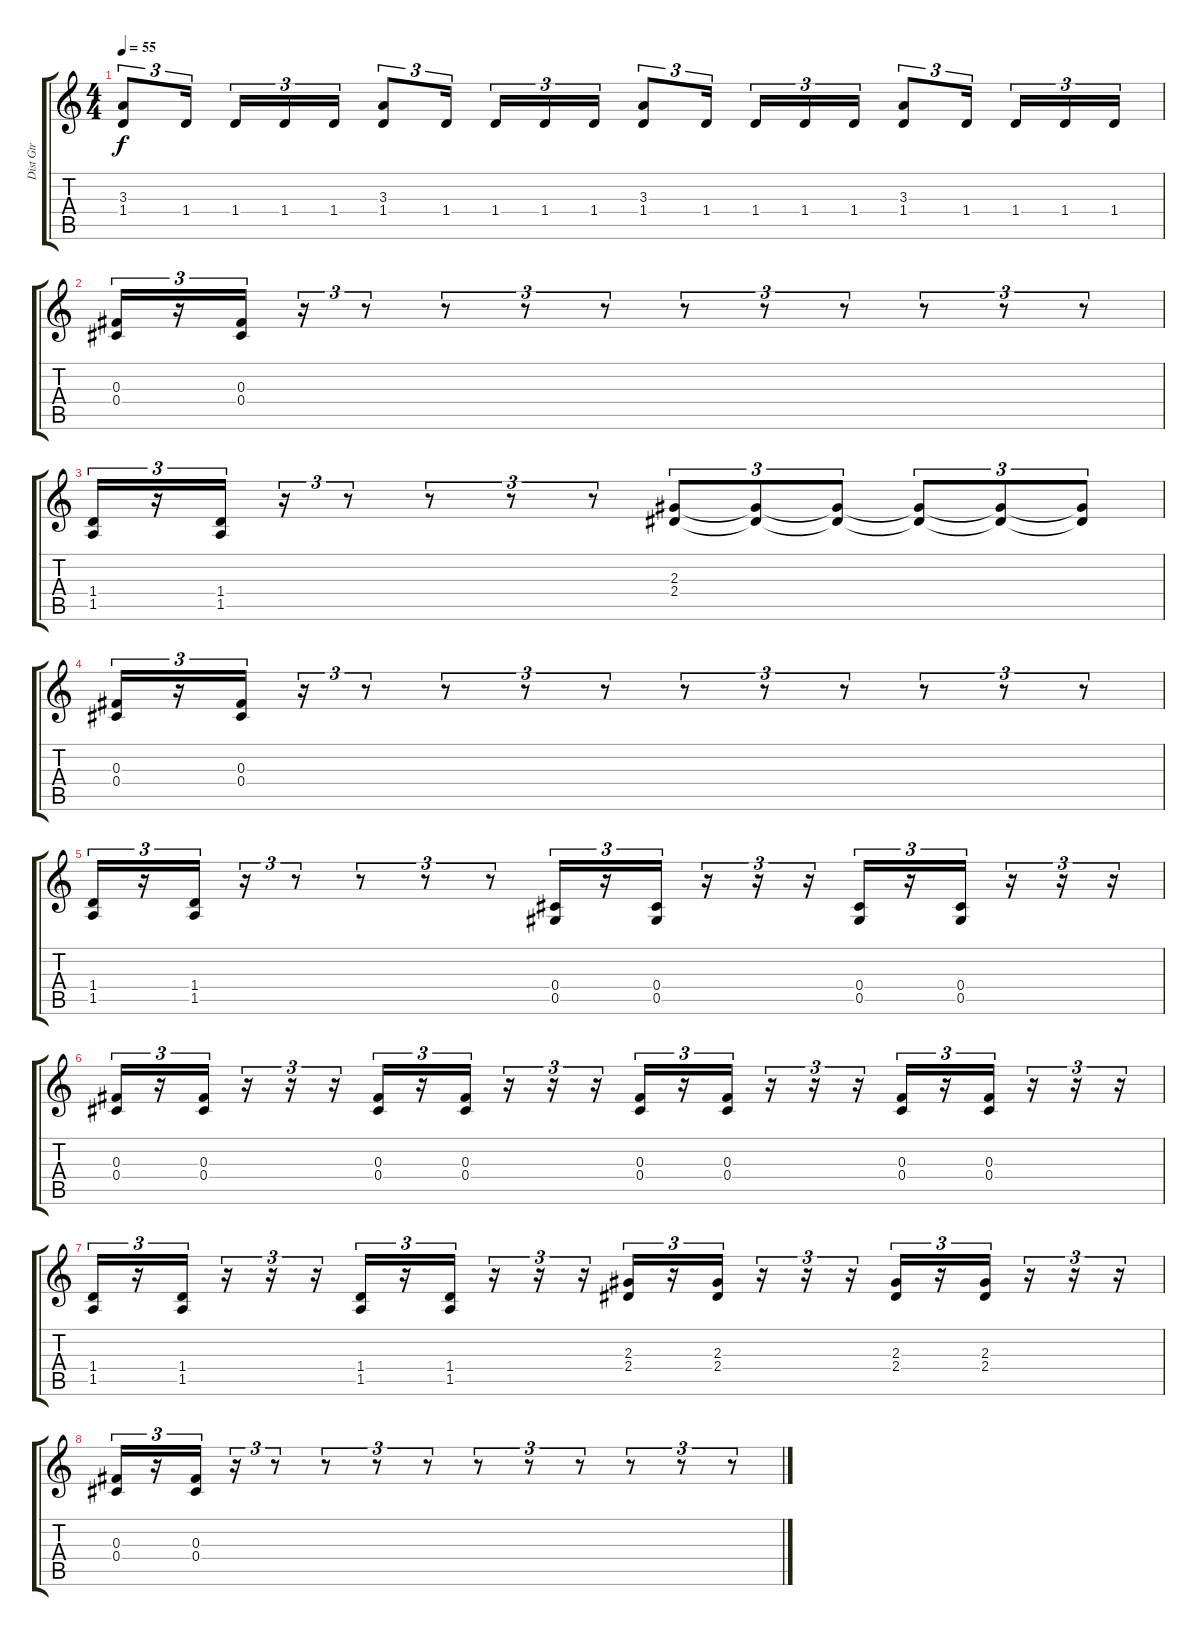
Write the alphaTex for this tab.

\track ("Dist Gtr" "Dist Gtr") {instrument distortionguitar}
\staff {score tabs}
\tuning (Eb4 Bb3 Gb3 Db3 Ab2 Db2) {hide}
\ts (4 4)
\tempo 55
\clef g2
\ks c
(3.3 1.4).8{tu (3 2) dy f} 1.4.16{tu (3 2)} 1.4.16{tu (3 2)} 1.4.16{tu (3 2)} 1.4.16{tu (3 2)} (3.3 1.4).8{tu (3 2)} 1.4.16{tu (3 2)} 1.4.16{tu (3 2)} 1.4.16{tu (3 2)} 1.4.16{tu (3 2)} (3.3 1.4).8{tu (3 2)} 1.4.16{tu (3 2)} 1.4.16{tu (3 2)} 1.4.16{tu (3 2)} 1.4.16{tu (3 2)} (3.3 1.4).8{tu (3 2)} 1.4.16{tu (3 2)} 1.4.16{tu (3 2)} 1.4.16{tu (3 2)} 1.4.16{tu (3 2)} |
(0.3 0.4).16{tu (3 2)} r.16{tu (3 2)} (0.3 0.4).16{tu (3 2)} r.16{tu (3 2)} r.8{tu (3 2)} r.8{tu (3 2)} r.8{tu (3 2)} r.8{tu (3 2)} r.8{tu (3 2)} r.8{tu (3 2)} r.8{tu (3 2)} r.8{tu (3 2)} r.8{tu (3 2)} r.8{tu (3 2)} |
(1.4 1.5).16{tu (3 2)} r.16{tu (3 2)} (1.4 1.5).16{tu (3 2)} r.16{tu (3 2)} r.8{tu (3 2)} r.8{tu (3 2)} r.8{tu (3 2)} r.8{tu (3 2)} (2.3 2.4).8{tu (3 2)} (2.3{t} 2.4{t}).8{tu (3 2)} (2.3{t} 2.4{t}).8{tu (3 2)} (2.3{t} 2.4{t}).8{tu (3 2)} (2.3{t} 2.4{t}).8{tu (3 2)} (2.3{t} 2.4{t}).8{tu (3 2)} |
(0.3 0.4).16{tu (3 2)} r.16{tu (3 2)} (0.3 0.4).16{tu (3 2)} r.16{tu (3 2)} r.8{tu (3 2)} r.8{tu (3 2)} r.8{tu (3 2)} r.8{tu (3 2)} r.8{tu (3 2)} r.8{tu (3 2)} r.8{tu (3 2)} r.8{tu (3 2)} r.8{tu (3 2)} r.8{tu (3 2)} |
(1.4 1.5).16{tu (3 2)} r.16{tu (3 2)} (1.4 1.5).16{tu (3 2)} r.16{tu (3 2)} r.8{tu (3 2)} r.8{tu (3 2)} r.8{tu (3 2)} r.8{tu (3 2)} (0.4 0.5).16{tu (3 2)} r.16{tu (3 2)} (0.4 0.5).16{tu (3 2)} r.16{tu (3 2)} r.16{tu (3 2)} r.16{tu (3 2)} (0.4 0.5).16{tu (3 2)} r.16{tu (3 2)} (0.4 0.5).16{tu (3 2)} r.16{tu (3 2)} r.16{tu (3 2)} r.16{tu (3 2)} |
(0.3 0.4).16{tu (3 2)} r.16{tu (3 2)} (0.3 0.4).16{tu (3 2)} r.16{tu (3 2)} r.16{tu (3 2)} r.16{tu (3 2)} (0.3 0.4).16{tu (3 2)} r.16{tu (3 2)} (0.3 0.4).16{tu (3 2)} r.16{tu (3 2)} r.16{tu (3 2)} r.16{tu (3 2)} (0.3 0.4).16{tu (3 2)} r.16{tu (3 2)} (0.3 0.4).16{tu (3 2)} r.16{tu (3 2)} r.16{tu (3 2)} r.16{tu (3 2)} (0.3 0.4).16{tu (3 2)} r.16{tu (3 2)} (0.3 0.4).16{tu (3 2)} r.16{tu (3 2)} r.16{tu (3 2)} r.16{tu (3 2)} |
(1.4 1.5).16{tu (3 2)} r.16{tu (3 2)} (1.4 1.5).16{tu (3 2)} r.16{tu (3 2)} r.16{tu (3 2)} r.16{tu (3 2)} (1.4 1.5).16{tu (3 2)} r.16{tu (3 2)} (1.4 1.5).16{tu (3 2)} r.16{tu (3 2)} r.16{tu (3 2)} r.16{tu (3 2)} (2.3 2.4).16{tu (3 2)} r.16{tu (3 2)} (2.3 2.4).16{tu (3 2)} r.16{tu (3 2)} r.16{tu (3 2)} r.16{tu (3 2)} (2.3 2.4).16{tu (3 2)} r.16{tu (3 2)} (2.3 2.4).16{tu (3 2)} r.16{tu (3 2)} r.16{tu (3 2)} r.16{tu (3 2)} |
(0.3 0.4).16{tu (3 2)} r.16{tu (3 2)} (0.3 0.4).16{tu (3 2)} r.16{tu (3 2)} r.8{tu (3 2)} r.8{tu (3 2)} r.8{tu (3 2)} r.8{tu (3 2)} r.8{tu (3 2)} r.8{tu (3 2)} r.8{tu (3 2)} r.8{tu (3 2)} r.8{tu (3 2)} r.8{tu (3 2)}
